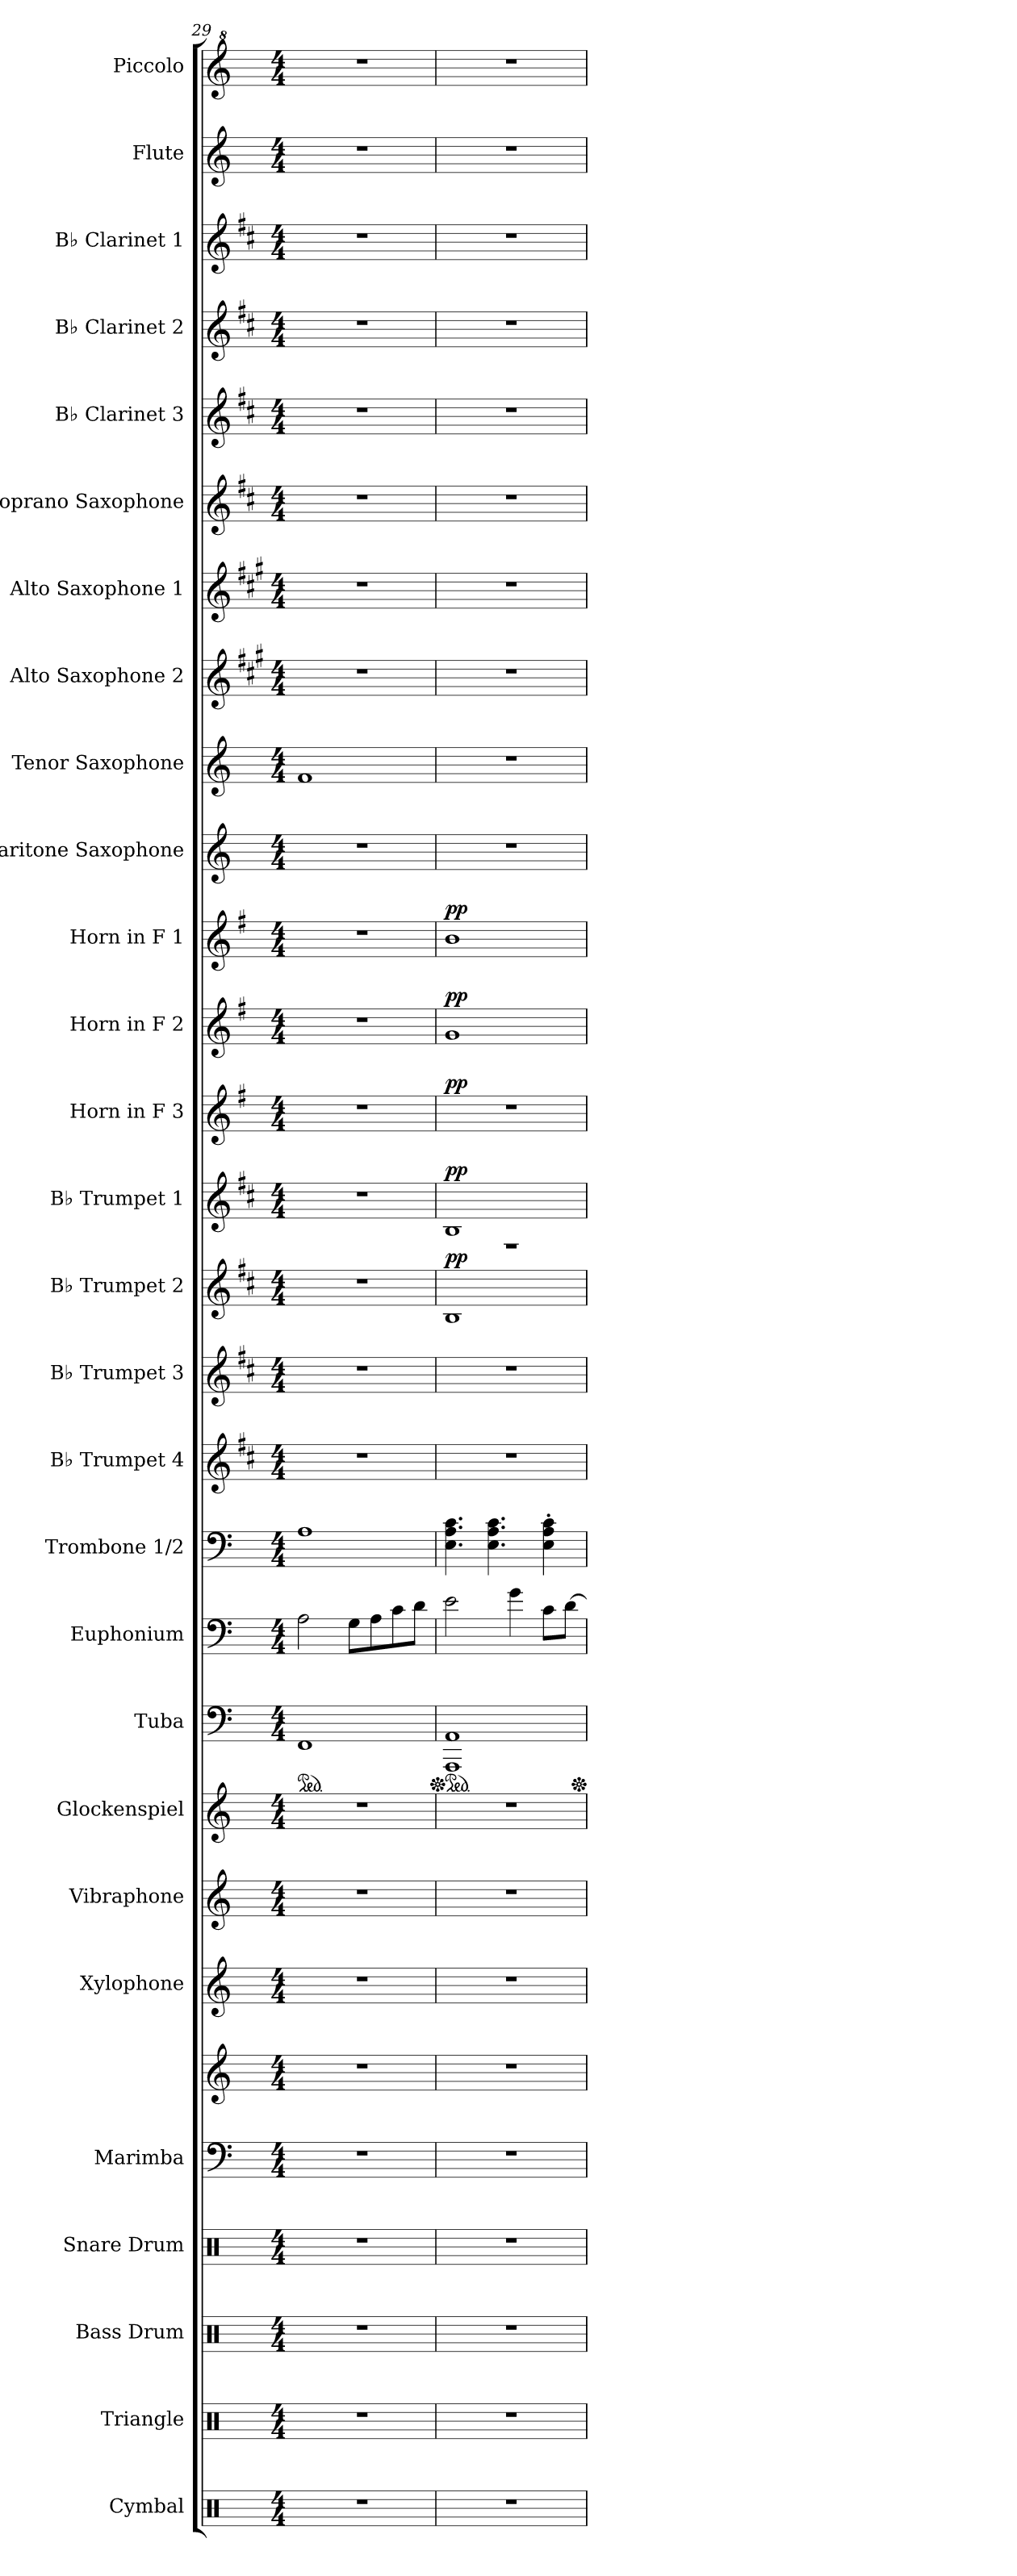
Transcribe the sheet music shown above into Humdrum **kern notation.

**kern	**kern	**kern	**kern	**kern	**kern	**kern	**kern	**kern	**kern	**kern	**kern	**kern	**kern	**kern	**dynam	**kern	**dynam	**kern	**dynam	**kern	**dynam	**kern	**dynam	**kern	**kern	**kern	**kern	**kern	**kern	**kern	**kern	**kern	**kern
*part28	*part27	*part26	*part25	*part24	*part24	*part23	*part22	*part21	*part20	*part19	*part18	*part17	*part16	*part15	*part15	*part14	*part14	*part13	*part13	*part12	*part12	*part11	*part11	*part10	*part9	*part8	*part7	*part6	*part5	*part4	*part3	*part2	*part1
*staff29	*staff28	*staff27	*staff26	*staff25	*staff24	*staff23	*staff22	*staff21	*staff20	*staff19	*staff18	*staff17	*staff16	*staff15	*staff15	*staff14	*staff14	*staff13	*staff13	*staff12	*staff12	*staff11	*staff11	*staff10	*staff9	*staff8	*staff7	*staff6	*staff5	*staff4	*staff3	*staff2	*staff1
*I"Cymbal	*I"Triangle	*I"Bass Drum	*I"Snare Drum	*I"Marimba	*	*I"Xylophone	*I"Vibraphone	*I"Glockenspiel	*I"Tuba	*I"Euphonium	*I"Trombone 1/2	*I"B♭ Trumpet 4	*I"B♭ Trumpet 3	*I"B♭ Trumpet 2	*	*I"B♭ Trumpet 1	*	*I"Horn in F 3	*	*I"Horn in F 2	*	*I"Horn in F 1	*	*I"Baritone Saxophone	*I"Tenor Saxophone	*I"Alto Saxophone 2	*I"Alto Saxophone 1	*I"Soprano Saxophone	*I"B♭ Clarinet 3	*I"B♭ Clarinet 2	*I"B♭ Clarinet 1	*I"Flute	*I"Piccolo
*I'Cym.	*I'Trgl.	*I'B. Dr.	*I'Sn. Dr.	*I'Mrm.	*	*I'Xyl.	*I'Vib.	*I'Glk.	*I'Tba.	*I'Euph.	*I'Tbn. 1/2	*I'B♭ Tpt. 4	*I'B♭ Tpt. 3	*I'B♭ Tpt. 2	*	*I'B♭ Tpt. 1	*	*	*	*	*	*	*	*I'Bar. Sax.	*I'T. Sax.	*I'A. Sax. 2	*I'A. Sax. 1	*I'S. Sax.	*I'B♭ Cl. 3	*I'B♭ Cl. 2	*I'B♭ Cl. 1	*I'Fl.	*I'Picc.
*clefX	*clefX	*clefX	*clefX	*clefF4	*clefG2	*clefG2	*clefG2	*clefG2	*clefF4	*clefF4	*clefF4	*clefG2	*clefG2	*clefG2	*	*clefG2	*	*clefG2	*	*clefG2	*	*clefG2	*	*clefG2	*clefG2	*clefG2	*clefG2	*clefG2	*clefG2	*clefG2	*clefG2	*clefG2	*clefG^2
*	*	*	*	*	*	*ITrd-7c-12	*	*ITrd-14c-24	*	*	*	*ITrd1c2	*ITrd1c2	*ITrd1c2	*	*ITrd1c2	*	*ITrd4c7	*	*ITrd4c7	*	*ITrd4c7	*	*ITrd12c21	*ITrd8c14	*ITrd5c9	*ITrd5c9	*ITrd1c2	*ITrd1c2	*ITrd1c2	*ITrd1c2	*	*ITrd-7c-12
*k[]	*k[]	*k[]	*k[]	*k[]	*k[]	*k[]	*k[]	*k[]	*k[]	*k[]	*k[]	*k[]	*k[]	*k[]	*	*k[]	*	*k[]	*	*k[]	*	*k[]	*	*k[]	*k[]	*k[]	*k[]	*k[]	*k[]	*k[]	*k[]	*k[]	*k[]
*M4/4	*M4/4	*M4/4	*M4/4	*M4/4	*M4/4	*M4/4	*M4/4	*M4/4	*M4/4	*M4/4	*M4/4	*M4/4	*M4/4	*M4/4	*	*M4/4	*	*M4/4	*	*M4/4	*	*M4/4	*	*M4/4	*M4/4	*M4/4	*M4/4	*M4/4	*M4/4	*M4/4	*M4/4	*M4/4	*M4/4
*	*	*	*	*	*	*	*	*	*ped	*	*	*	*	*	*	*	*	*	*	*	*	*	*	*	*	*	*	*	*	*	*	*	*
=29	=29	=29	=29	=29	=29	=29	=29	=29	=29	=29	=29	=29	=29	=29	=29	=29	=29	=29	=29	=29	=29	=29	=29	=29	=29	=29	=29	=29	=29	=29	=29	=29	=29
1r	1r	1r	1r	1r	1r	1r	1r	1r	1FF	2A\	1A	1r	1r	1r	.	1r	.	1r	.	1r	.	1r	.	1r	1F	1r	1r	1r	1r	1r	1r	1r	1r
.	.	.	.	.	.	.	.	.	.	8G\L	.	.	.	.	.	.	.	.	.	.	.	.	.	.	.	.	.	.	.	.	.	.	.
.	.	.	.	.	.	.	.	.	.	8A\	.	.	.	.	.	.	.	.	.	.	.	.	.	.	.	.	.	.	.	.	.	.	.
.	.	.	.	.	.	.	.	.	.	8c\	.	.	.	.	.	.	.	.	.	.	.	.	.	.	.	.	.	.	.	.	.	.	.
.	.	.	.	.	.	.	.	.	.	8d\J	.	.	.	.	.	.	.	.	.	.	.	.	.	.	.	.	.	.	.	.	.	.	.
=30	=30	=30	=30	=30	=30	=30	=30	=30	=30	=30	=30	=30	=30	=30	=30	=30	=30	=30	=30	=30	=30	=30	=30	=30	=30	=30	=30	=30	=30	=30	=30	=30	=30
*	*	*	*	*	*	*	*	*	*Xped	*	*	*	*	*	*	*	*	*	*	*	*	*	*	*	*	*	*	*	*	*	*	*	*
*	*	*	*	*	*	*	*	*	*ped	*	*	*	*	*	*	*	*	*	*	*	*	*	*	*	*	*	*	*	*	*	*	*	*
*	*	*	*	*	*	*	*	*	*	*	*	*	*	*	*	*^	*	*	*	*^	*	*^	*	*	*	*	*	*	*	*	*	*	*
*	*	*	*	*	*	*	*	*	*	*	*	*	*	*	*	*	*	*	*	*	*	*^	*	*	*^	*	*	*	*	*	*	*	*	*	*	*
!	!	!	!	!	!	!	!	!	!	!	!	!	!	!	!LO:DY:a	!	!	!LO:DY:a	!	!LO:DY:a	!	!	!	!LO:DY:a	!	!	!	!LO:DY:a	!	!	!	!	!	!	!	!	!	!
1r	1r	1r	1r	1r	1r	1r	1r	1r	1AAA 1AA	2e\	4.E\ 4.A\ 4.c\	1r	1r	1A	pp	1A	1r	pp	1r	pp	1ryy	1c	1ryy	pp	1e	1ryy	1ryy	pp	1r	1r	1r	1r	1r	1r	1r	1r	1r	1r
.	.	.	.	.	.	.	.	.	.	.	4.E\ 4.A\ 4.c\	.	.	.	.	.	.	.	.	.	.	.	.	.	.	.	.	.	.	.	.	.	.	.	.	.	.	.
.	.	.	.	.	.	.	.	.	.	4g\	.	.	.	.	.	.	.	.	.	.	.	.	.	.	.	.	.	.	.	.	.	.	.	.	.	.	.	.
.	.	.	.	.	.	.	.	.	.	8c\L	4E\' 4A\' 4c\'	.	.	.	.	.	.	.	.	.	.	.	.	.	.	.	.	.	.	.	.	.	.	.	.	.	.	.
.	.	.	.	.	.	.	.	.	.	[8d\J	.	.	.	.	.	.	.	.	.	.	.	.	.	.	.	.	.	.	.	.	.	.	.	.	.	.	.	.
*	*	*	*	*	*	*	*	*	*	*	*	*	*	*	*	*	*	*	*	*	*v	*v	*v	*	*	*	*	*	*	*	*	*	*	*	*	*	*	*
*	*	*	*	*	*	*	*	*	*	*	*	*	*	*	*	*v	*v	*	*	*	*	*	*v	*v	*v	*	*	*	*	*	*	*	*	*	*	*
*	*	*	*	*	*	*	*	*	*Xped	*	*	*	*	*	*	*	*	*	*	*	*	*	*	*	*	*	*	*	*	*	*	*	*
=	=	=	=	=	=	=	=	=	=	=	=	=	=	=	=	=	=	=	=	=	=	=	=	=	=	=	=	=	=	=	=	=	=
*-	*-	*-	*-	*-	*-	*-	*-	*-	*-	*-	*-	*-	*-	*-	*-	*-	*-	*-	*-	*-	*-	*-	*-	*-	*-	*-	*-	*-	*-	*-	*-	*-	*-
